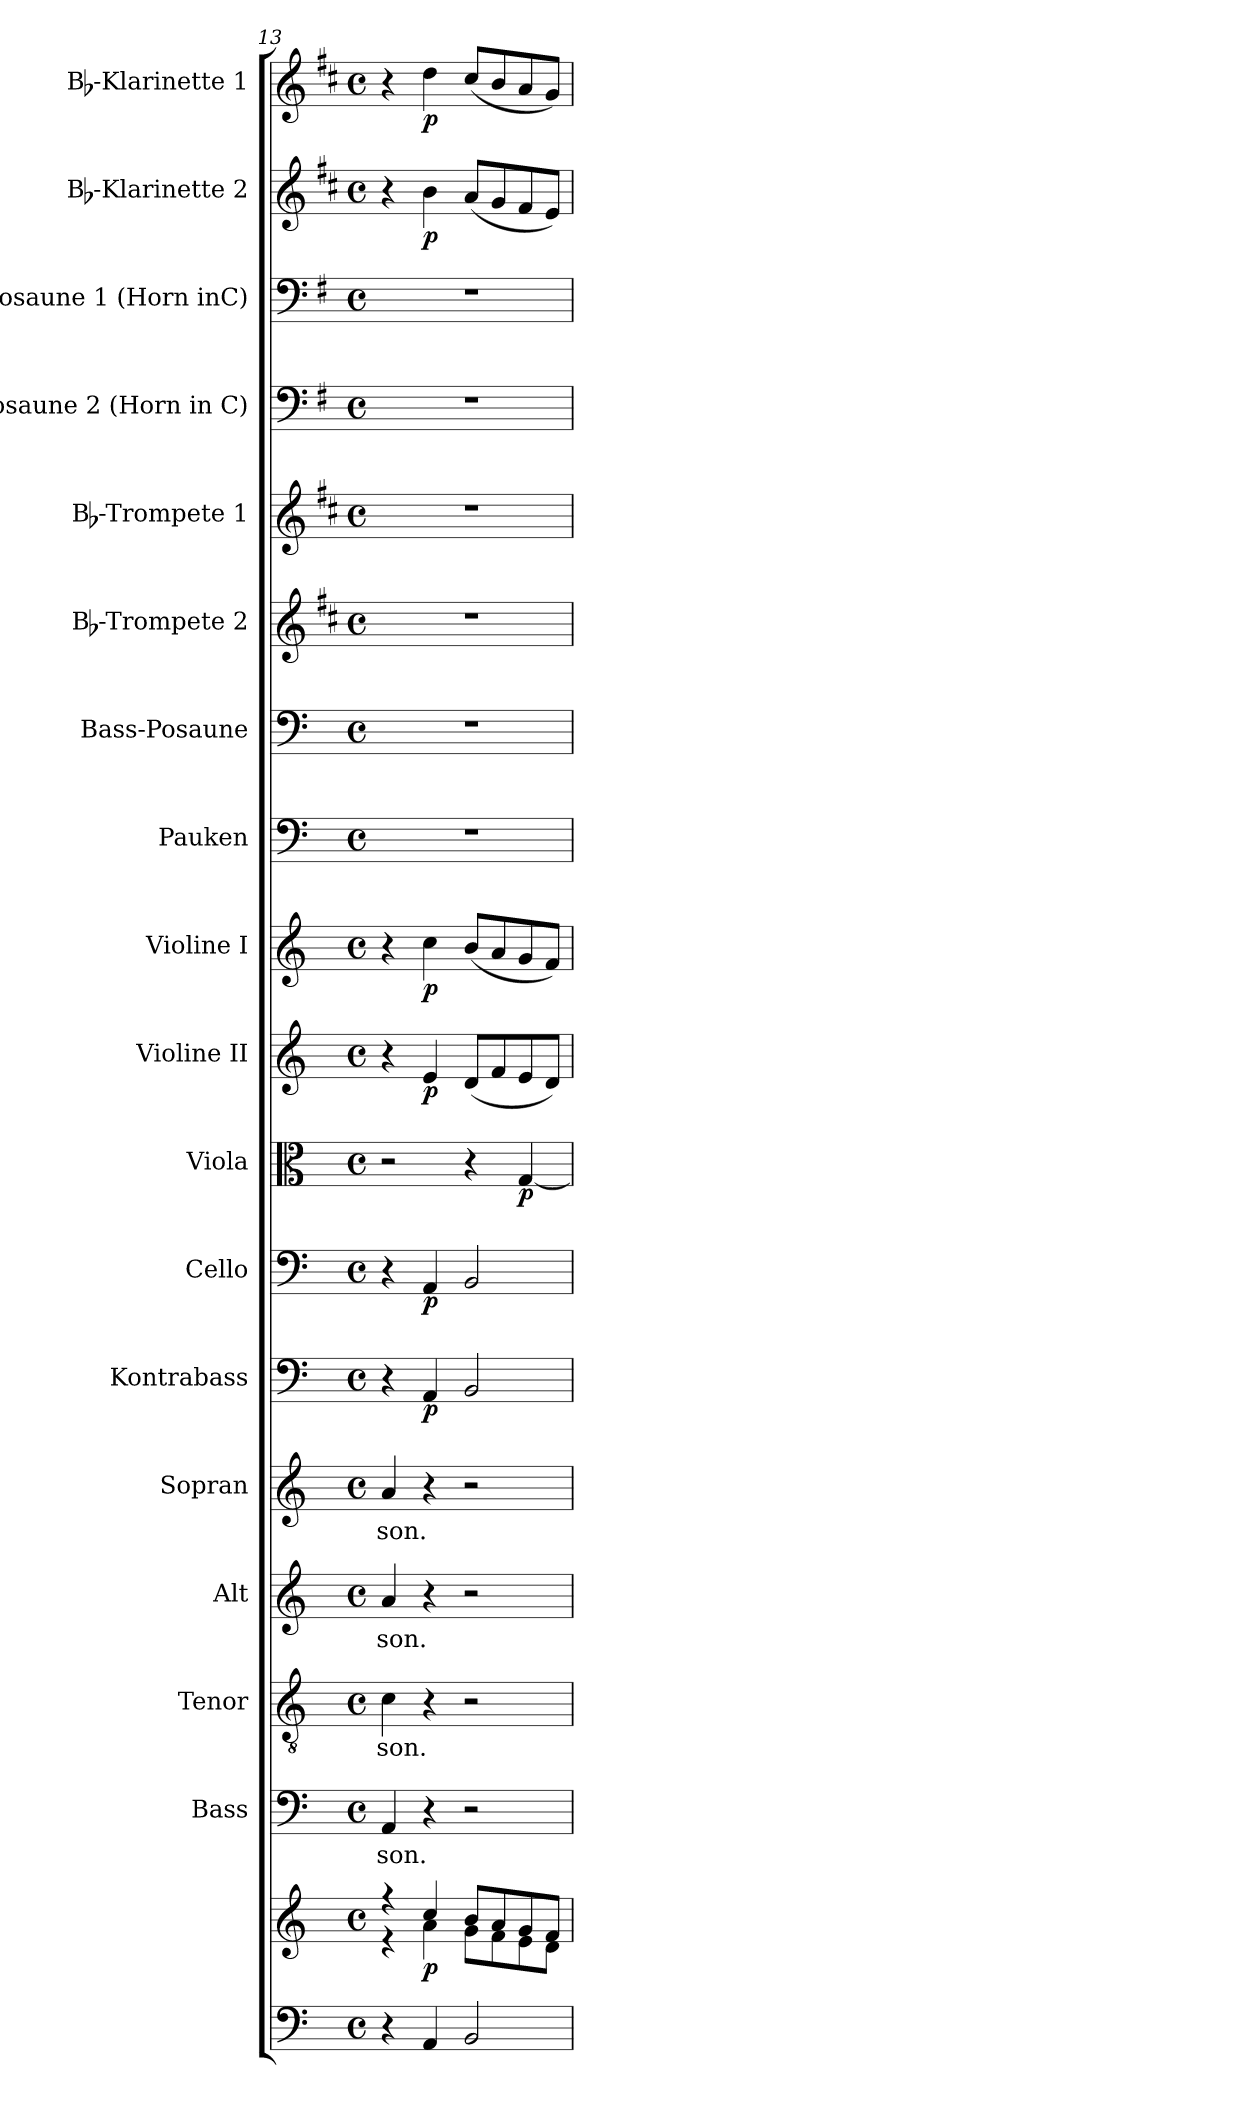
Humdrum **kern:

**kern	**kern	**dynam	**kern	**text	**kern	**text	**kern	**text	**kern	**text	**kern	**dynam	**kern	**dynam	**kern	**dynam	**kern	**dynam	**kern	**dynam	**kern	**kern	**kern	**kern	**kern	**kern	**kern	**dynam	**kern	**dynam
*part18	*part18	*part18	*part17	*part17	*part16	*part16	*part15	*part15	*part14	*part14	*part13	*part13	*part12	*part12	*part11	*part11	*part10	*part10	*part9	*part9	*part8	*part7	*part6	*part5	*part4	*part3	*part2	*part2	*part1	*part1
*staff19	*staff18	*staff18/19	*staff17	*staff17	*staff16	*staff16	*staff15	*staff15	*staff14	*staff14	*staff13	*staff13	*staff12	*staff12	*staff11	*staff11	*staff10	*staff10	*staff9	*staff9	*staff8	*staff7	*staff6	*staff5	*staff4	*staff3	*staff2	*staff2	*staff1	*staff1
*	*	*	*I"Bass	*	*I"Tenor	*	*I"Alt	*	*I"Sopran	*	*I"Kontrabass	*	*I"Cello	*	*I"Viola	*	*I"Violine II	*	*I"Violine I	*	*I"Pauken	*I"Bass-Posaune	*I"Bb-Trompete 2	*I"Bb-Trompete 1	*I"Posaune 2 (Horn in C)	*I"Posaune 1 (Horn inC)	*I"Bb-Klarinette 2	*	*I"Bb-Klarinette 1	*
*	*	*	*I'B.	*	*I'T.	*	*I'A.	*	*I'S.	*	*I'Kb.	*	*	*	*I'Vla.	*	*I'Vl. II	*	*I'Vl. I	*	*I'Pk.	*I'B-Pos.	*I'Bb Trp. 2	*I'Bb Trp. 1	*I'Pos. 2	*I'Pos. 1	*I'Bb Kl. 2	*	*I'Bb Kl. 1	*
*clefF4	*clefG2	*	*clefF4	*	*clefGv2	*	*clefG2	*	*clefG2	*	*clefF4	*	*clefF4	*	*clefC3	*	*clefG2	*	*clefG2	*	*clefF4	*clefF4	*clefG2	*clefG2	*clefF4	*clefF4	*clefG2	*	*clefG2	*
*	*	*	*	*	*	*	*	*	*	*	*ITrd7c12	*	*	*	*	*	*	*	*	*	*	*	*ITrd1c2	*ITrd1c2	*ITrd4c7	*ITrd4c7	*ITrd1c2	*	*ITrd1c2	*
*k[]	*k[]	*	*k[]	*	*k[]	*	*k[]	*	*k[]	*	*k[]	*	*k[]	*	*k[]	*	*k[]	*	*k[]	*	*k[]	*k[]	*k[]	*k[]	*k[]	*k[]	*k[]	*	*k[]	*
*C:	*C:	*	*C:	*	*C:	*	*C:	*	*C:	*	*C:	*	*C:	*	*C:	*	*C:	*	*C:	*	*C:	*C:	*C:	*C:	*C:	*C:	*C:	*	*C:	*
*M4/4	*M4/4	*	*M4/4	*	*M4/4	*	*M4/4	*	*M4/4	*	*M4/4	*	*M4/4	*	*M4/4	*	*M4/4	*	*M4/4	*	*M4/4	*M4/4	*M4/4	*M4/4	*M4/4	*M4/4	*M4/4	*	*M4/4	*
*met(c)	*met(c)	*	*met(c)	*	*met(c)	*	*met(c)	*	*met(c)	*	*met(c)	*	*met(c)	*	*met(c)	*	*met(c)	*	*met(c)	*	*met(c)	*met(c)	*met(c)	*met(c)	*met(c)	*met(c)	*met(c)	*	*met(c)	*
=13	=13	=13	=13	=13	=13	=13	=13	=13	=13	=13	=13	=13	=13	=13	=13	=13	=13	=13	=13	=13	=13	=13	=13	=13	=13	=13	=13	=13	=13	=13
*	*^	*	*	*	*	*	*	*	*	*	*	*	*	*	*	*	*	*	*	*	*	*	*	*	*	*	*	*	*	*
!	!	!	!	!	!LO:LY:b	!	!LO:LY:b	!	!LO:LY:b	!	!LO:LY:b	!	!	!	!	!	!	!	!	!	!	!	!	!	!	!	!	!	!	!	!
4r	4r	4r	.	4AA/	-son.	4c\	-son.	4a/	-son.	4a/	-son.	4r	.	4r	.	2r	.	4r	.	4r	.	1r	1r	1r	1r	1r	1r	4r	.	4r	.
!	!	!	!LO:DY:b	!	!	!	!	!	!	!	!	!	!LO:DY:b	!	!LO:DY:b	!	!	!	!LO:DY:b	!	!LO:DY:b	!	!	!	!	!	!	!	!LO:DY:b	!	!LO:DY:b
4AA/	4cc/	4a\	p	4r	.	4r	.	4r	.	4r	.	4AAA/	p	4AA/	p	.	.	4e/	p	4cc\	p	.	.	.	.	.	.	4a\	p	4cc\	p
2BB/	8b/L	8g\L	.	2r	.	2r	.	2r	.	2r	.	2BBB/	.	2BB/	.	4r	.	(<8d/L	.	(<8b/L	.	.	.	.	.	.	.	(<8g/L	.	(<8b/L	.
.	8a/	8f\	.	.	.	.	.	.	.	.	.	.	.	.	.	.	.	8f/	.	8a/	.	.	.	.	.	.	.	8f/	.	8a/	.
!	!	!	!	!	!	!	!	!	!	!	!	!	!	!	!	!	!LO:DY:b	!	!	!	!	!	!	!	!	!	!	!	!	!	!
.	8g/	8e\	.	.	.	.	.	.	.	.	.	.	.	.	.	[4G/	p	8e/	.	8g/	.	.	.	.	.	.	.	8e/	.	8g/	.
.	8f/J	8d\J	.	.	.	.	.	.	.	.	.	.	.	.	.	.	.	8d/J)	.	8f/J)	.	.	.	.	.	.	.	8d/J)	.	8f/J)	.
*	*v	*v	*	*	*	*	*	*	*	*	*	*	*	*	*	*	*	*	*	*	*	*	*	*	*	*	*	*	*	*	*
=	=	=	=	=	=	=	=	=	=	=	=	=	=	=	=	=	=	=	=	=	=	=	=	=	=	=	=	=	=	=
*-	*-	*-	*-	*-	*-	*-	*-	*-	*-	*-	*-	*-	*-	*-	*-	*-	*-	*-	*-	*-	*-	*-	*-	*-	*-	*-	*-	*-	*-	*-
